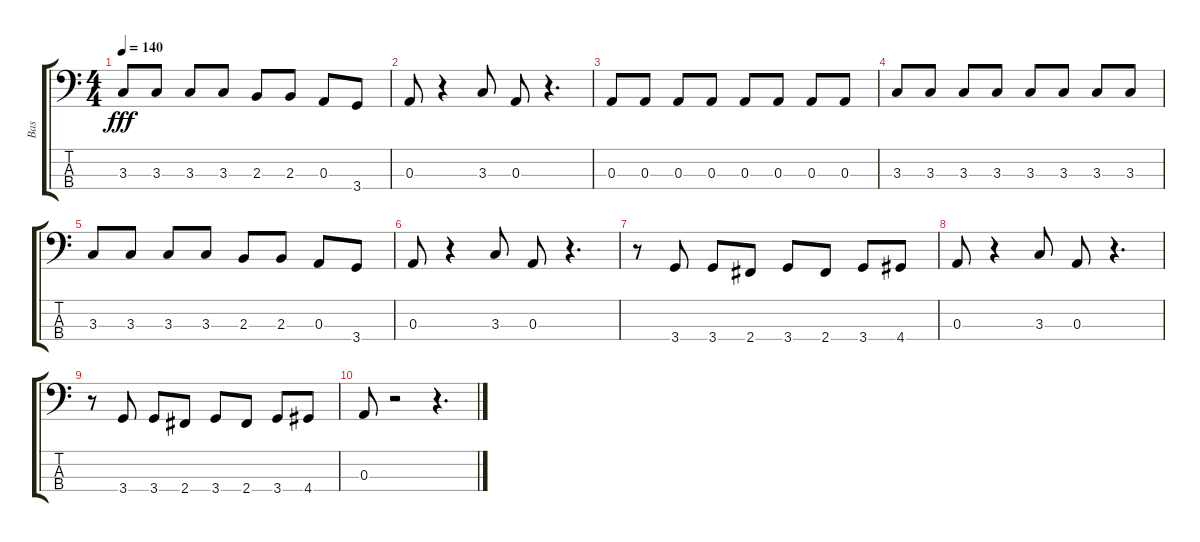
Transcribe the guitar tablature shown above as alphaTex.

\track ("Bas" "Bas") {instrument electricbasspick}
\staff {score tabs}
\tuning (G2 D2 A1 E1) {hide}
\ts (4 4)
\tempo 140
\clef f4
\ks c
3.3.8{dy fff} 3.3.8 3.3.8 3.3.8 2.3.8 2.3.8 0.3.8 3.4.8 |
0.3.8 r.4 3.3.8 0.3.8 r.4{d} |
0.3.8 0.3.8 0.3.8 0.3.8 0.3.8 0.3.8 0.3.8 0.3.8 |
3.3.8 3.3.8 3.3.8 3.3.8 3.3.8 3.3.8 3.3.8 3.3.8 |
3.3.8 3.3.8 3.3.8 3.3.8 2.3.8 2.3.8 0.3.8 3.4.8 |
0.3.8 r.4 3.3.8 0.3.8 r.4{d} |
r.8 3.4.8 3.4.8 2.4.8 3.4.8 2.4.8 3.4.8 4.4.8 |
0.3.8 r.4 3.3.8 0.3.8 r.4{d} |
r.8 3.4.8 3.4.8 2.4.8 3.4.8 2.4.8 3.4.8 4.4.8 |
0.3.8 r.2 r.4{d}
